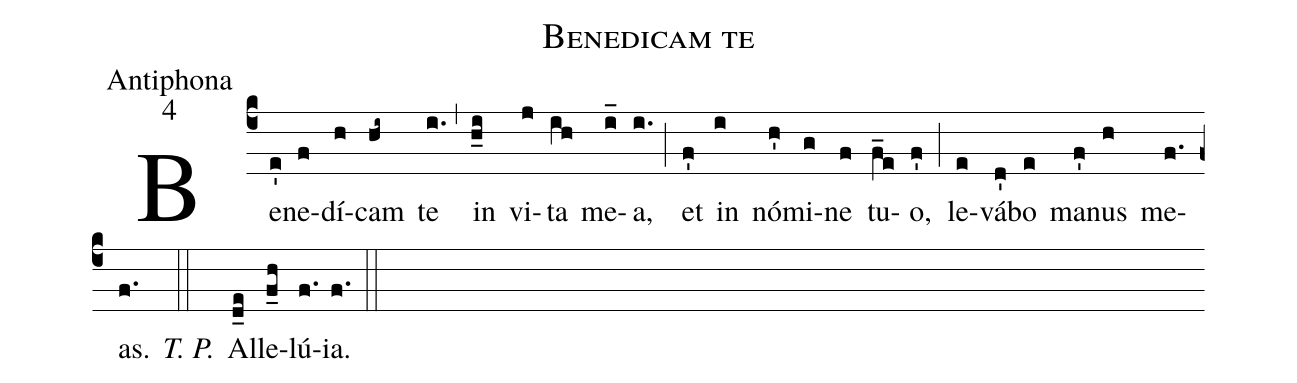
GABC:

name:Benedicam te;
office-part:Antiphona;
mode:4;
%%
(c4) Be(e')ne(f)dí(h)cam(hi~) te(i.) (,) in(h_i) vi(j)ta(ih) me(i_)a,(i.) (;) et(f') in(i) nó(h')mi(g)ne(f) tu(f_e)o,(f') (;) le(e)vá(d')bo(e) ma(f')nus(h) me(f.)as.(f.) <i>T. P.</i>(::) Al(d_e)le(f_h)lú(f.)ia.(f.) (::)
